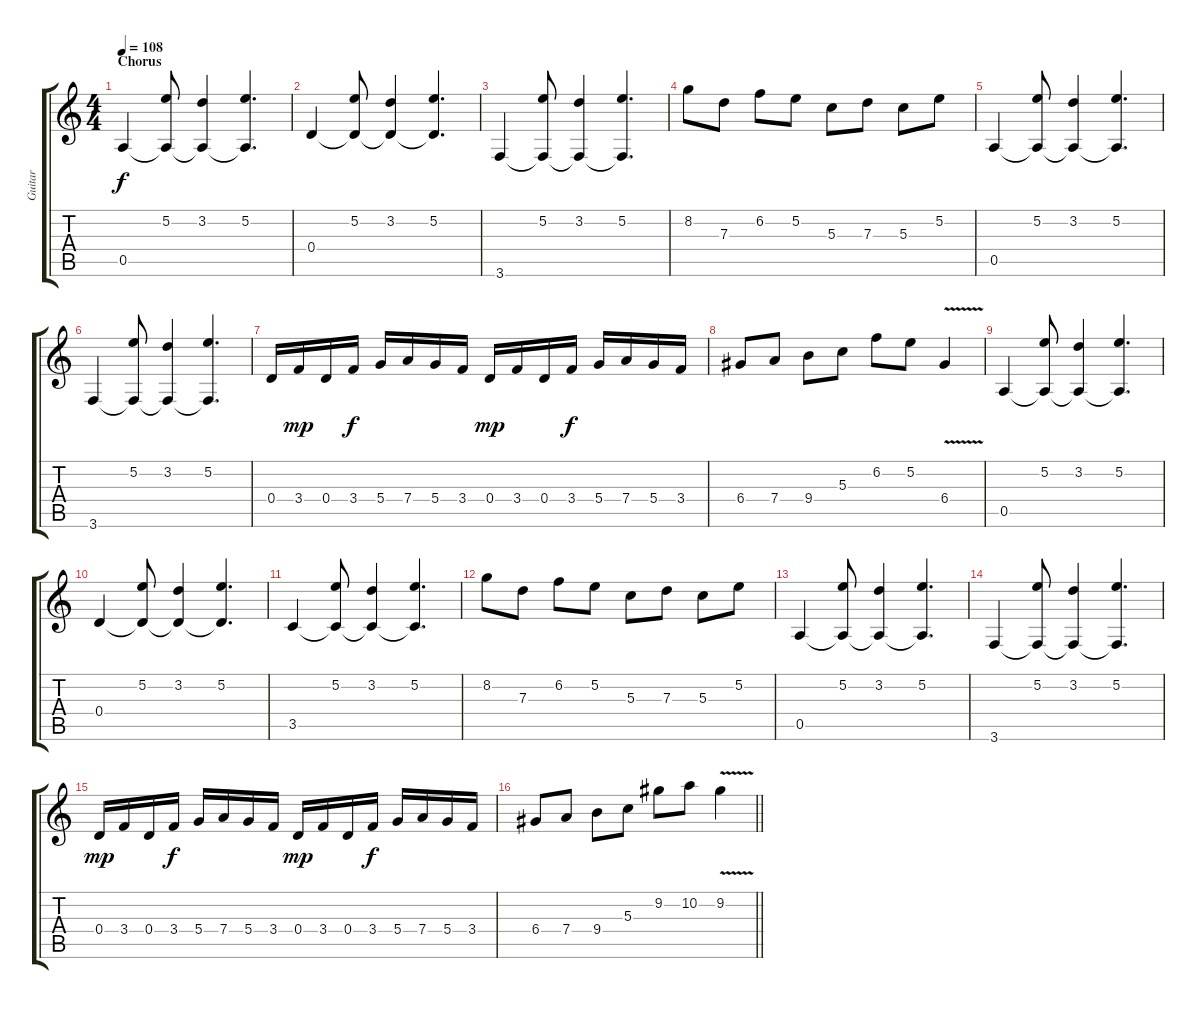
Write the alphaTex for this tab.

\track ("Guitar" "Guitar") {instrument distortionguitar}
\staff {score tabs}
\tuning (E4 B3 G3 D3 A2 D2) {hide}
\ts (4 4)
\section ("" "Chorus")
\tempo 108
\clef g2
\ks c
0.5.4{dy f} (5.2 0.5{t}).8 (3.2 0.5{t}).4 (5.2 0.5{t}).4{d} |
0.4.4 (5.2 0.4{t}).8 (3.2 0.4{t}).4 (5.2 0.4{t}).4{d} |
3.6.4 (5.2 3.6{t}).8 (3.2 3.6{t}).4 (5.2 3.6{t}).4{d} |
8.2.8 7.3.8 6.2.8 5.2.8 5.3.8 7.3.8 5.3.8 5.2.8 |
0.5.4 (5.2 0.5{t}).8 (3.2 0.5{t}).4 (5.2 0.5{t}).4{d} |
3.6.4 (5.2 3.6{t}).8 (3.2 3.6{t}).4 (5.2 3.6{t}).4{d} |
0.4.16 3.4.16{dy mp} 0.4.16 3.4.16{dy f} 5.4.16 7.4.16 5.4.16 3.4.16 0.4.16{dy mp} 3.4.16 0.4.16 3.4.16{dy f} 5.4.16 7.4.16 5.4.16 3.4.16 |
6.4.8 7.4.8 9.4.8 5.3.8 6.2.8 5.2.8 6.4{v}.4 |
0.5.4 (5.2 0.5{t}).8 (3.2 0.5{t}).4 (5.2 0.5{t}).4{d} |
0.4.4 (5.2 0.4{t}).8 (3.2 0.4{t}).4 (5.2 0.4{t}).4{d} |
3.5.4 (5.2 3.5{t}).8 (3.2 3.5{t}).4 (5.2 3.5{t}).4{d} |
8.2.8 7.3.8 6.2.8 5.2.8 5.3.8 7.3.8 5.3.8 5.2.8 |
0.5.4 (5.2 0.5{t}).8 (3.2 0.5{t}).4 (5.2 0.5{t}).4{d} |
3.6.4 (5.2 3.6{t}).8 (3.2 3.6{t}).4 (5.2 3.6{t}).4{d} |
0.4.16{dy mp} 3.4.16 0.4.16 3.4.16{dy f} 5.4.16 7.4.16 5.4.16 3.4.16 0.4.16{dy mp} 3.4.16 0.4.16 3.4.16{dy f} 5.4.16 7.4.16 5.4.16 3.4.16 |
\barLineRight lightlight
6.4.8 7.4.8 9.4.8 5.3.8 9.2.8 10.2.8 9.2{v}.4
